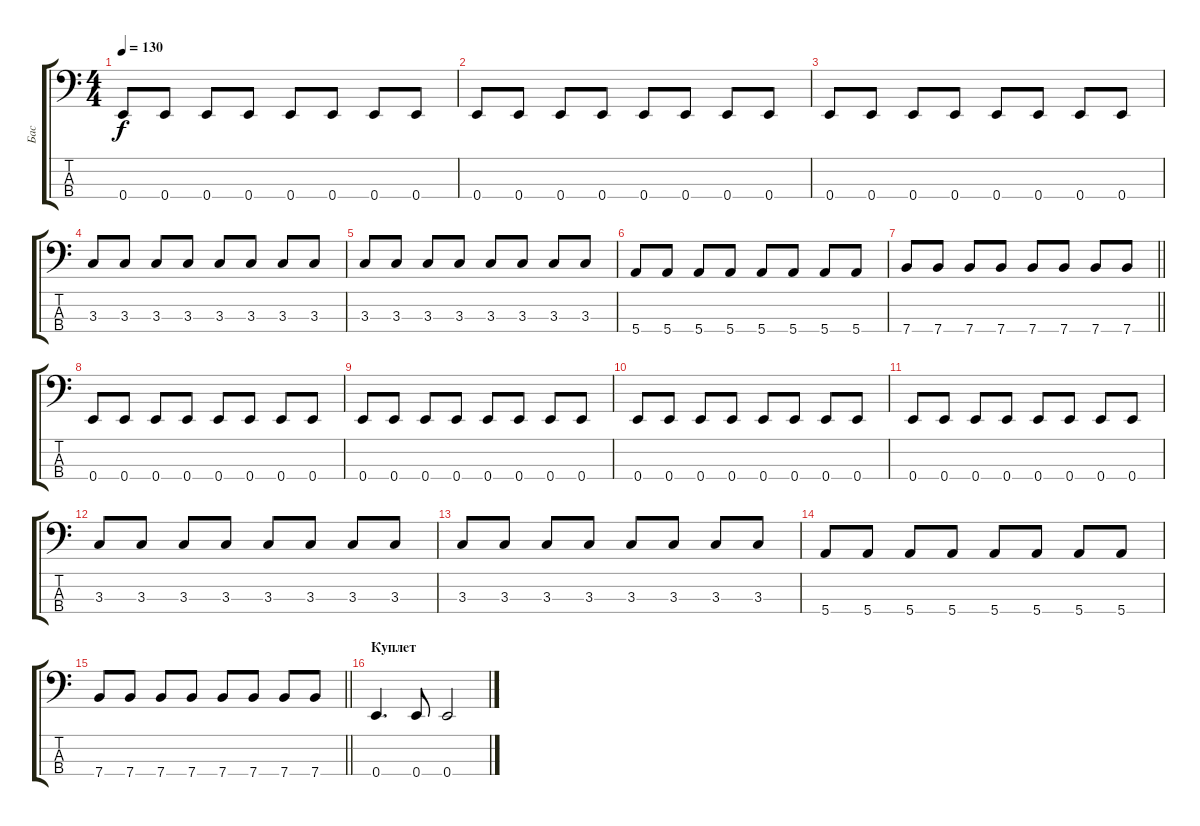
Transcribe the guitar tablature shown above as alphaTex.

\track ("Бас" "Бас") {instrument electricbassfinger}
\staff {score tabs}
\tuning (G2 D2 A1 E1) {hide}
\ts (4 4)
\tempo 130
\clef f4
\ks c
0.4.8{dy f} 0.4.8 0.4.8 0.4.8 0.4.8 0.4.8 0.4.8 0.4.8 |
0.4.8 0.4.8 0.4.8 0.4.8 0.4.8 0.4.8 0.4.8 0.4.8 |
0.4.8 0.4.8 0.4.8 0.4.8 0.4.8 0.4.8 0.4.8 0.4.8 |
3.3.8 3.3.8 3.3.8 3.3.8 3.3.8 3.3.8 3.3.8 3.3.8 |
3.3.8 3.3.8 3.3.8 3.3.8 3.3.8 3.3.8 3.3.8 3.3.8 |
5.4.8 5.4.8 5.4.8 5.4.8 5.4.8 5.4.8 5.4.8 5.4.8 |
\barLineRight lightlight
7.4.8 7.4.8 7.4.8 7.4.8 7.4.8 7.4.8 7.4.8 7.4.8 |
0.4.8 0.4.8 0.4.8 0.4.8 0.4.8 0.4.8 0.4.8 0.4.8 |
0.4.8 0.4.8 0.4.8 0.4.8 0.4.8 0.4.8 0.4.8 0.4.8 |
0.4.8 0.4.8 0.4.8 0.4.8 0.4.8 0.4.8 0.4.8 0.4.8 |
0.4.8 0.4.8 0.4.8 0.4.8 0.4.8 0.4.8 0.4.8 0.4.8 |
3.3.8 3.3.8 3.3.8 3.3.8 3.3.8 3.3.8 3.3.8 3.3.8 |
3.3.8 3.3.8 3.3.8 3.3.8 3.3.8 3.3.8 3.3.8 3.3.8 |
5.4.8 5.4.8 5.4.8 5.4.8 5.4.8 5.4.8 5.4.8 5.4.8 |
\barLineRight lightlight
7.4.8 7.4.8 7.4.8 7.4.8 7.4.8 7.4.8 7.4.8 7.4.8 |
\section ("" "Куплет")
0.4.4{d} 0.4.8 0.4.2
